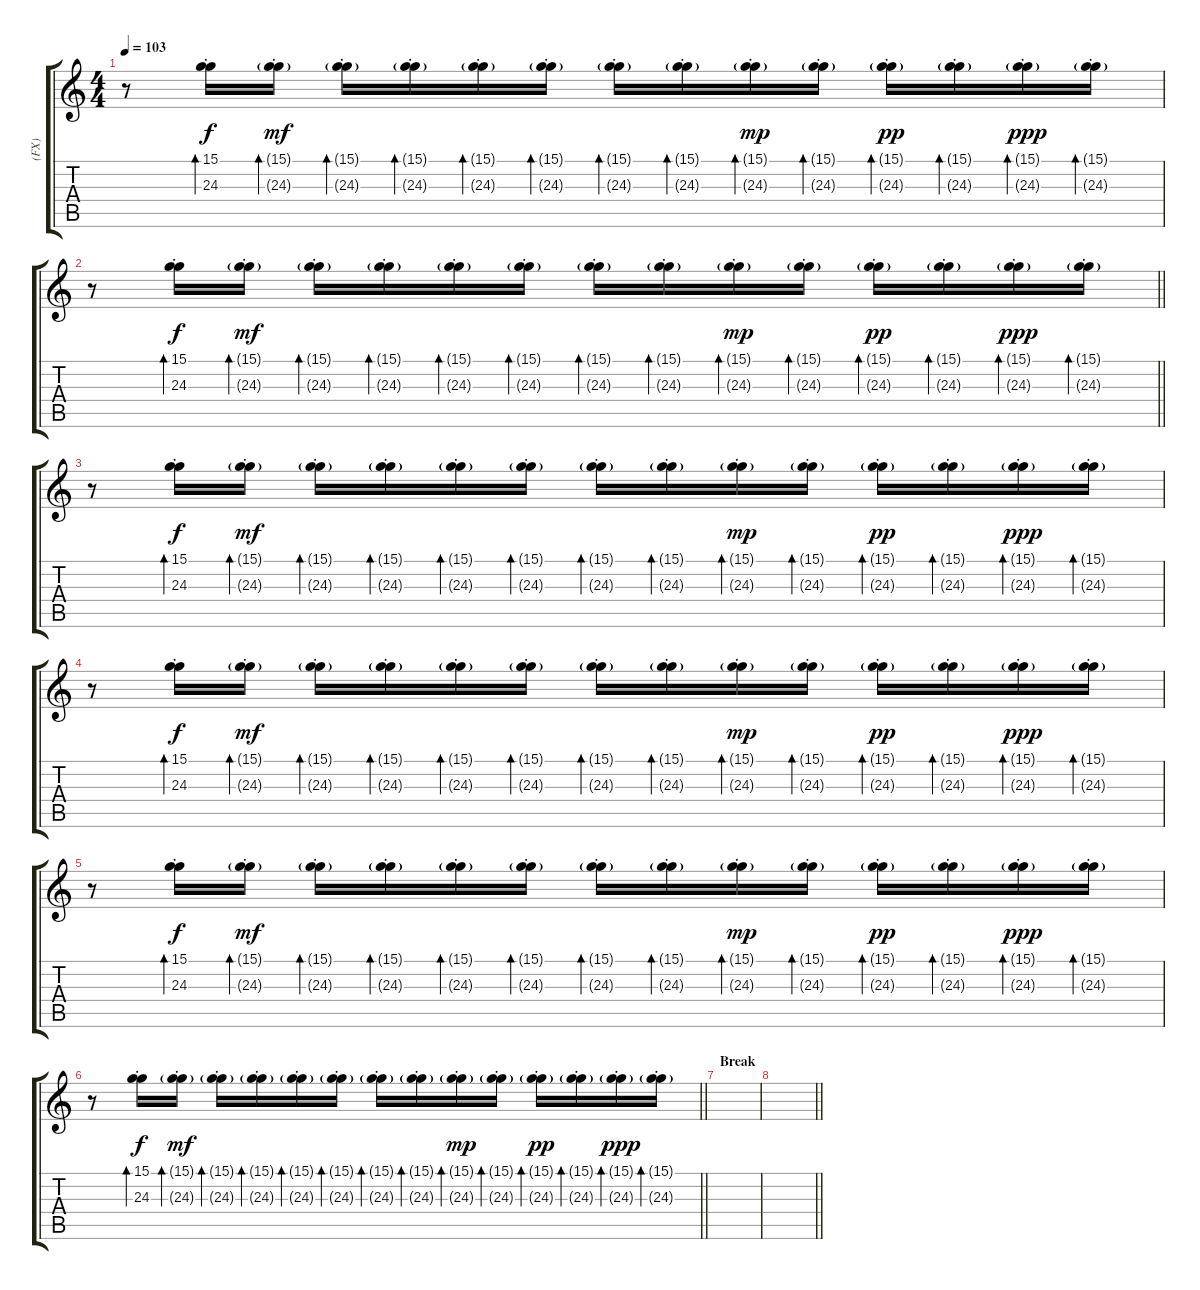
\track ("(FX)" "(FX)") {instrument marimba}
\staff {score tabs}
\tuning (E4 B3 G3 D3 A2 E2) {hide}
\ts (4 4)
\tempo 103
\clef g2
\ks c
r.8{dy ppp} (15.1{st} 24.3).16{bd 120 dy f} (15.1{g st} 24.3{g st}).16{bd 120 dy mf} (15.1{g st} 24.3{g st}).16{bd 120} (15.1{g st} 24.3{g st}).16{bd 120} (15.1{g st} 24.3{g st}).16{bd 480} (15.1{g st} 24.3{g st}).16{bd 480} (15.1{g st} 24.3{g st}).16{bd 480} (15.1{g st} 24.3{g st}).16{bd 480} (15.1{g st} 24.3{g st}).16{bd 480 dy mp} (15.1{g st} 24.3{g st}).16{bd 480} (15.1{g st} 24.3{g st}).16{bd 480 dy pp} (15.1{g st} 24.3{g st}).16{bd 480} (15.1{g st} 24.3{g st}).16{bd 480 dy ppp} (15.1{g st} 24.3{g st}).16{bd 480} |
\barLineRight lightlight
r.8 (15.1{st} 24.3).16{bd 120 dy f} (15.1{g st} 24.3{g st}).16{bd 120 dy mf} (15.1{g st} 24.3{g st}).16{bd 120} (15.1{g st} 24.3{g st}).16{bd 120} (15.1{g st} 24.3{g st}).16{bd 480} (15.1{g st} 24.3{g st}).16{bd 480} (15.1{g st} 24.3{g st}).16{bd 480} (15.1{g st} 24.3{g st}).16{bd 480} (15.1{g st} 24.3{g st}).16{bd 480 dy mp} (15.1{g st} 24.3{g st}).16{bd 480} (15.1{g st} 24.3{g st}).16{bd 480 dy pp} (15.1{g st} 24.3{g st}).16{bd 480} (15.1{g st} 24.3{g st}).16{bd 480 dy ppp} (15.1{g st} 24.3{g st}).16{bd 480} |
r.8 (15.1{st} 24.3).16{bd 120 dy f} (15.1{g st} 24.3{g st}).16{bd 120 dy mf} (15.1{g st} 24.3{g st}).16{bd 120} (15.1{g st} 24.3{g st}).16{bd 120} (15.1{g st} 24.3{g st}).16{bd 480} (15.1{g st} 24.3{g st}).16{bd 480} (15.1{g st} 24.3{g st}).16{bd 480} (15.1{g st} 24.3{g st}).16{bd 480} (15.1{g st} 24.3{g st}).16{bd 480 dy mp} (15.1{g st} 24.3{g st}).16{bd 480} (15.1{g st} 24.3{g st}).16{bd 480 dy pp} (15.1{g st} 24.3{g st}).16{bd 480} (15.1{g st} 24.3{g st}).16{bd 480 dy ppp} (15.1{g st} 24.3{g st}).16{bd 480} |
r.8 (15.1{st} 24.3).16{bd 120 dy f} (15.1{g st} 24.3{g st}).16{bd 120 dy mf} (15.1{g st} 24.3{g st}).16{bd 120} (15.1{g st} 24.3{g st}).16{bd 120} (15.1{g st} 24.3{g st}).16{bd 480} (15.1{g st} 24.3{g st}).16{bd 480} (15.1{g st} 24.3{g st}).16{bd 480} (15.1{g st} 24.3{g st}).16{bd 480} (15.1{g st} 24.3{g st}).16{bd 480 dy mp} (15.1{g st} 24.3{g st}).16{bd 480} (15.1{g st} 24.3{g st}).16{bd 480 dy pp} (15.1{g st} 24.3{g st}).16{bd 480} (15.1{g st} 24.3{g st}).16{bd 480 dy ppp} (15.1{g st} 24.3{g st}).16{bd 480} |
r.8 (15.1{st} 24.3).16{bd 120 dy f} (15.1{g st} 24.3{g st}).16{bd 120 dy mf} (15.1{g st} 24.3{g st}).16{bd 120} (15.1{g st} 24.3{g st}).16{bd 120} (15.1{g st} 24.3{g st}).16{bd 480} (15.1{g st} 24.3{g st}).16{bd 480} (15.1{g st} 24.3{g st}).16{bd 480} (15.1{g st} 24.3{g st}).16{bd 480} (15.1{g st} 24.3{g st}).16{bd 480 dy mp} (15.1{g st} 24.3{g st}).16{bd 480} (15.1{g st} 24.3{g st}).16{bd 480 dy pp} (15.1{g st} 24.3{g st}).16{bd 480} (15.1{g st} 24.3{g st}).16{bd 480 dy ppp} (15.1{g st} 24.3{g st}).16{bd 480} |
\barLineRight lightlight
r.8 (15.1{st} 24.3).16{bd 120 dy f} (15.1{g st} 24.3{g st}).16{bd 120 dy mf} (15.1{g st} 24.3{g st}).16{bd 120} (15.1{g st} 24.3{g st}).16{bd 120} (15.1{g st} 24.3{g st}).16{bd 480} (15.1{g st} 24.3{g st}).16{bd 480} (15.1{g st} 24.3{g st}).16{bd 480} (15.1{g st} 24.3{g st}).16{bd 480} (15.1{g st} 24.3{g st}).16{bd 480 dy mp} (15.1{g st} 24.3{g st}).16{bd 480} (15.1{g st} 24.3{g st}).16{bd 480 dy pp} (15.1{g st} 24.3{g st}).16{bd 480} (15.1{g st} 24.3{g st}).16{bd 480 dy ppp} (15.1{g st} 24.3{g st}).16{bd 480} |
\section ("" "Break")
|
\barLineRight lightlight
